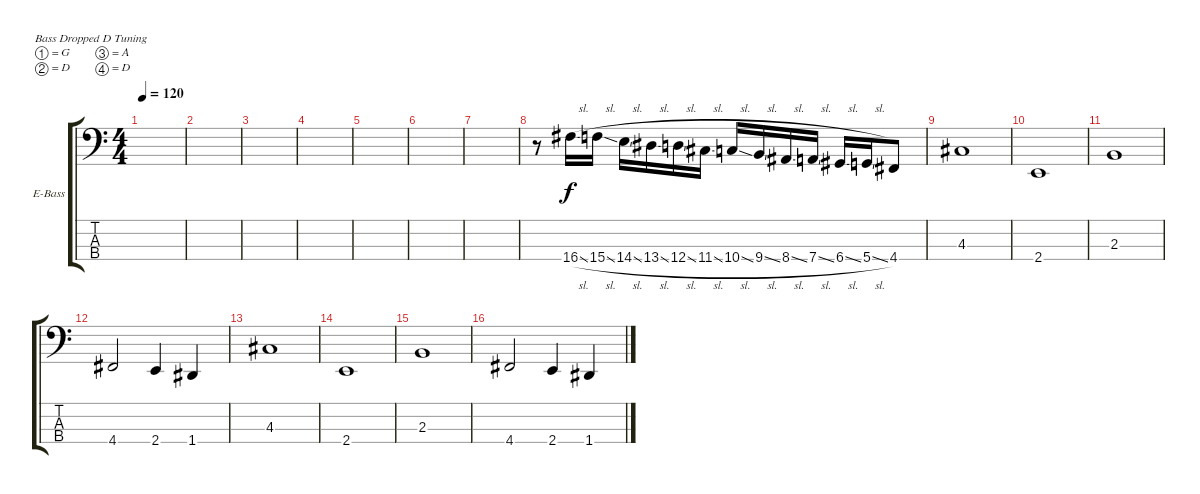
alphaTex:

\defaultSystemsLayout 4
\bracketExtendMode groupsimilarinstruments
\firstSystemTrackNameOrientation horizontal
\otherSystemsTrackNameOrientation horizontal
\track ("Electric Bass" "E-Bass") {instrument electricbassfinger}
\staff {score tabs}
\tuning (G2 D2 A1 D1)
\ts (4 4)
\tempo 120
\clef f4
\scale
0.333333
\ks c
|
\scale
0.333333 |
\scale
0.333333 |
\scale
0.333333 |
\scale
0.333333 |
\scale
0.333333 |
\scale
0.333333 |
\scale
0.333333 r.8 16.4{sl}.16 15.4{sl}.16 14.4{sl}.16 13.4{sl}.16 12.4{sl}.16 11.4{sl}.16 10.4{sl}.16 9.4{sl}.16 8.4{sl}.16 7.4{sl}.16 6.4{sl}.16 5.4{sl}.16 4.4.8 |
\scale
0.333333 4.3.1 |
\scale
0.333333 2.4.1 |
\scale
0.333333 2.3.1 |
\scale
0.333333 4.4.2 2.4.4 1.4.4 |
\scale
0.333333 4.3.1 |
\scale
0.333333 2.4.1 |
\scale
0.333333 2.3.1 |
\scale
0.333333 4.4.2 2.4.4 1.4.4
